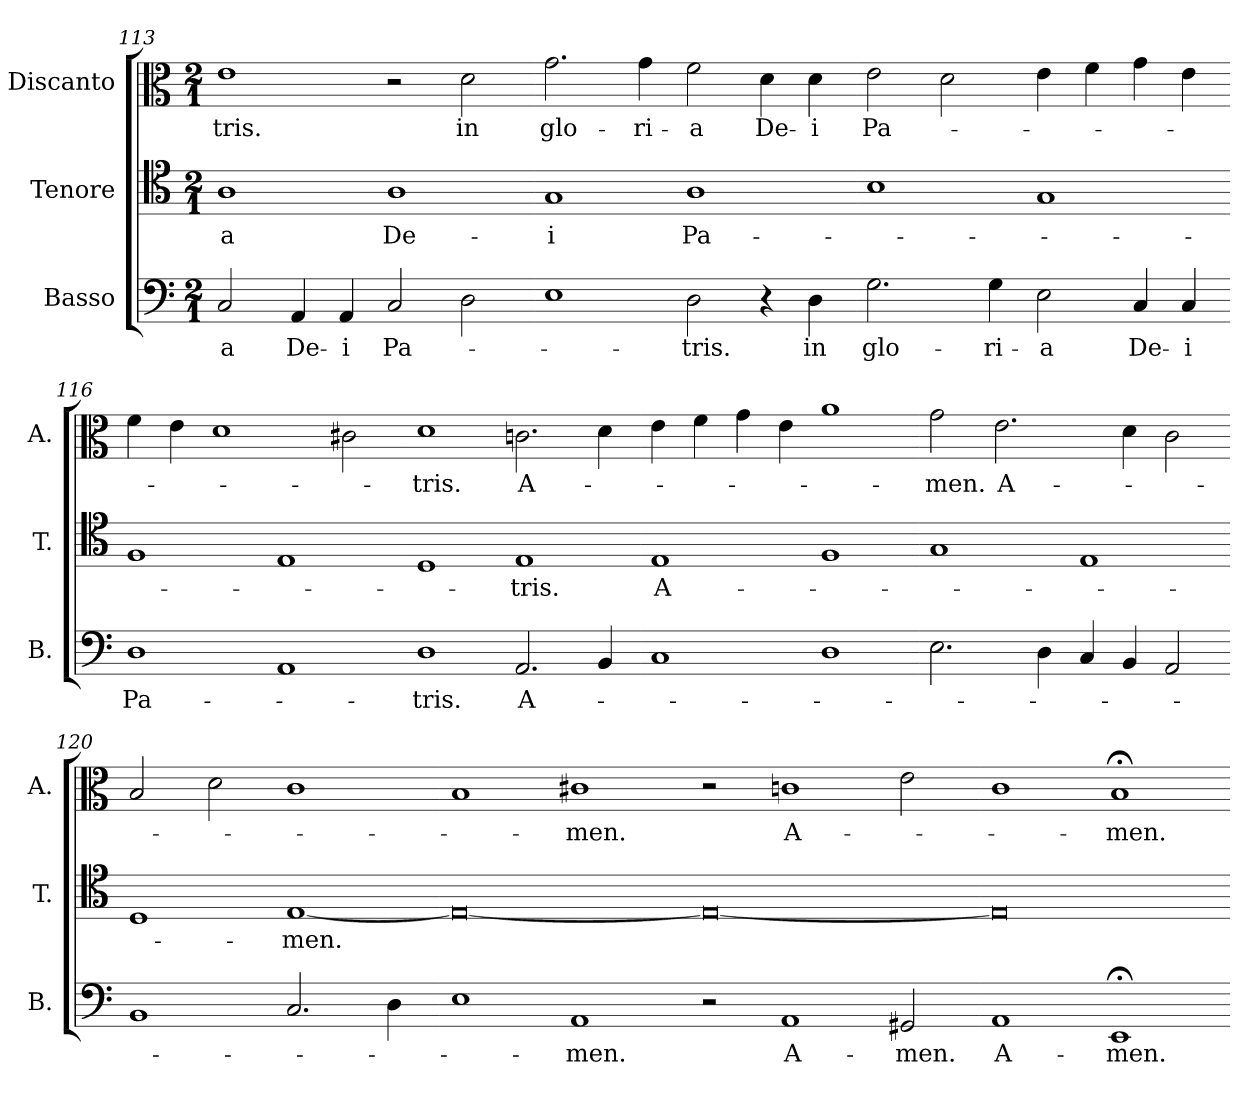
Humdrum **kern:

**kern	**text	**kern	**text	**kern	**text
*part3	*part3	*part2	*part2	*part1	*part1
*staff3	*staff3	*staff2	*staff2	*staff1	*staff1
*I"Basso	*	*I"Tenore	*	*I"Discanto	*
*I'B.	*	*I'T.	*	*I'A.	*
*clefF4	*	*clefC4	*	*clefC3	*
*k[]	*	*k[]	*	*k[]	*
*C:	*	*C:	*	*C:	*
*M2/1	*	*M2/1	*	*M2/1	*
=113	=113	=113	=113	=113	=113
2C/	-a	1A	-a	1e	-tris.
4AA/	De-	.	.	.	.
4AA/	-i	.	.	.	.
2C/	Pa-	1A	De-	2r	.
2D\	.	.	.	2d\	in
=114-	=114-	=114-	=114-	=114-	=114-
1E	.	1G	-i	2.g\	glo-
.	.	.	.	4g\	-ri-
2D\	-tris.	1A	Pa-	2f\	-a
4r	.	.	.	4d\	De-
4D\	in	.	.	4d\	-i
=115-	=115-	=115-	=115-	=115-	=115-
2.G\	glo-	1B	.	2e\	Pa-
.	.	.	.	2d\	.
4G\	-ri-	.	.	.	.
2E\	-a	1G	.	4e\	.
.	.	.	.	4f\	.
4C/	De-	.	.	4g\	.
4C/	-i	.	.	4e\	.
=116-	=116-	=116-	=116-	=116-	=116-
1D	Pa-	1F	.	4f\	.
.	.	.	.	4e\	.
.	.	.	.	1d	.
1AA	.	1E	.	.	.
.	.	.	.	2c#X\	.
=117-	=117-	=117-	=117-	=117-	=117-
1D	-tris.	1D	.	1d	-tris.
2.AA/	A-	1E	-tris.	2.cn\	A-
4BB/	.	.	.	4d\	.
=118-	=118-	=118-	=118-	=118-	=118-
1C	.	1E	A-	4e\	.
.	.	.	.	4f\	.
.	.	.	.	4g\	.
.	.	.	.	4e\	.
1D	.	1F	.	1a	.
=119-	=119-	=119-	=119-	=119-	=119-
2.E\	.	1G	.	2g\	-men.
.	.	.	.	2.e\	A-
4D\	.	.	.	.	.
4C/	.	1E	.	.	.
4BB/	.	.	.	4d\	.
2AA/	.	.	.	2c\	.
=120-	=120-	=120-	=120-	=120-	=120-
1BB	.	1D	.	2B/	.
.	.	.	.	2d\	.
2.C/	.	[1E	-men.	1c	.
4D\	.	.	.	.	.
=121-	=121-	=121-	=121-	=121-	=121-
1E	.	0E_	.	1B	.
1AA	-men.	.	.	1c#X	-men.
=122-	=122-	=122-	=122-	=122-	=122-
2r	.	0E_	.	2r	.
1AA	A-	.	.	1cn	A-
2GG#X/	-men.	.	.	2e\	.
=123-	=123-	=123-	=123-	=123-	=123-
1AA	A-	0E]	.	1c	.
1EE;	-men.	.	.	1B;<	-men.
=-	=-	=-	=-	=-	=-
*-	*-	*-	*-	*-	*-
